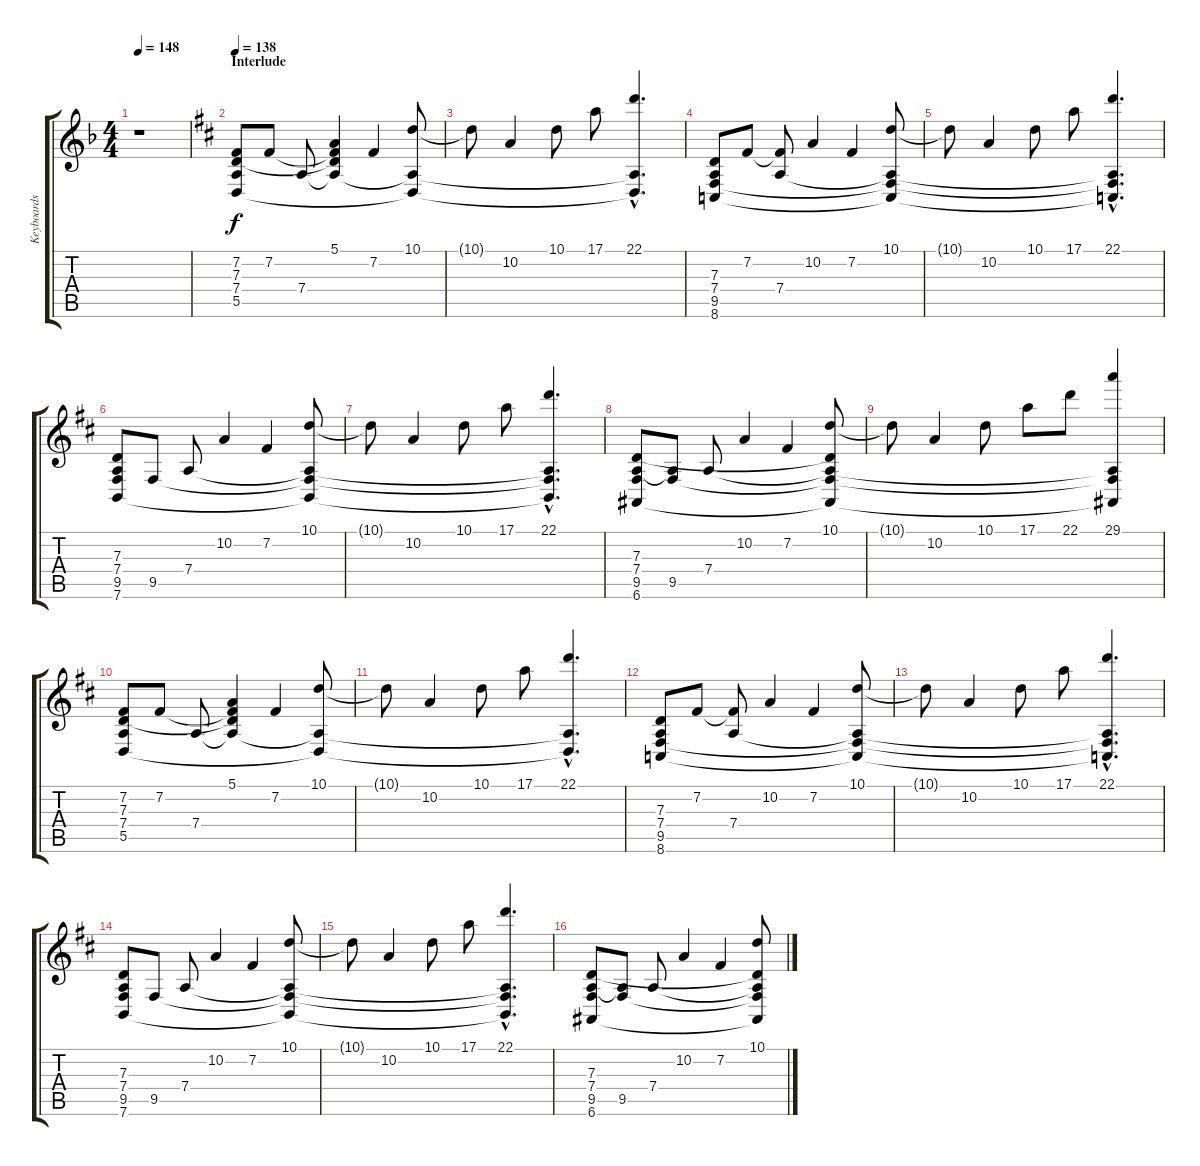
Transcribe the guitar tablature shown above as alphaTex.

\track ("Keyboards (I)" "Keyboards ") {instrument reedorgan}
\staff {score tabs}
\tuning (E4 B3 G3 D3 A2 E2) {hide}
\ts (4 4)
\tempo 148
\clef g2
\ks dminor
r.1{dy f} |
\section ("" "Interlude")
\tempo 138
\ks d
(7.2 7.3 7.4 5.5).8 7.2.8 7.4.8 (5.1 7.2{t} 7.3{t} 7.4{t}).4 7.2.4 (10.1 7.4{t} 5.5{t}).8 |
10.1{t}.8 10.2.4 10.1.8 17.1.8 (22.1{hac} 7.4{hac t} 5.5{hac t}).4{d} |
(7.3 7.4 9.5 8.6).8 7.2.8 (7.2{t} 7.4).8 10.2.4 7.2.4 (10.1 7.4{t} 9.5{t} 8.6{t}).8 |
10.1{t}.8 10.2.4 10.1.8 17.1.8 (22.1{hac} 7.4{hac t} 9.5{hac t} 8.6{hac t}).4{d} |
(7.3 7.4 9.5 7.6).8 9.5.8 7.4.8 10.2.4 7.2.4 (10.1 7.4{t} 9.5{t} 7.6{t}).8 |
10.1{t}.8 10.2.4 10.1.8 17.1.8 (22.1{hac} 7.4{hac t} 9.5{hac t} 7.6{hac t}).4{d} |
(7.3 7.4 9.5 6.6).8 (7.4{t} 9.5).8 7.4.8 10.2.4 7.2.4 (10.1 7.3{t} 7.4{t} 9.5{t} 6.6{t}).8 |
10.1{t}.8 10.2.4 10.1.8 17.1.8 22.1.8 (29.1 7.4{t} 9.5{t} 6.6{t}).4 |
(7.2 7.3 7.4 5.5).8 7.2.8 7.4.8 (5.1 7.2{t} 7.3{t} 7.4{t}).4 7.2.4 (10.1 7.4{t} 5.5{t}).8 |
10.1{t}.8 10.2.4 10.1.8 17.1.8 (22.1{hac} 7.4{hac t} 5.5{hac t}).4{d} |
(7.3 7.4 9.5 8.6).8 7.2.8 (7.2{t} 7.4).8 10.2.4 7.2.4 (10.1 7.4{t} 9.5{t} 8.6{t}).8 |
10.1{t}.8 10.2.4 10.1.8 17.1.8 (22.1{hac} 7.4{hac t} 9.5{hac t} 8.6{hac t}).4{d} |
(7.3 7.4 9.5 7.6).8 9.5.8 7.4.8 10.2.4 7.2.4 (10.1 7.4{t} 9.5{t} 7.6{t}).8 |
10.1{t}.8 10.2.4 10.1.8 17.1.8 (22.1{hac} 7.4{hac t} 9.5{hac t} 7.6{hac t}).4{d} |
(7.3 7.4 9.5 6.6).8 (7.4{t} 9.5).8 7.4.8 10.2.4 7.2.4 (10.1 7.3{t} 7.4{t} 9.5{t} 6.6{t}).8
